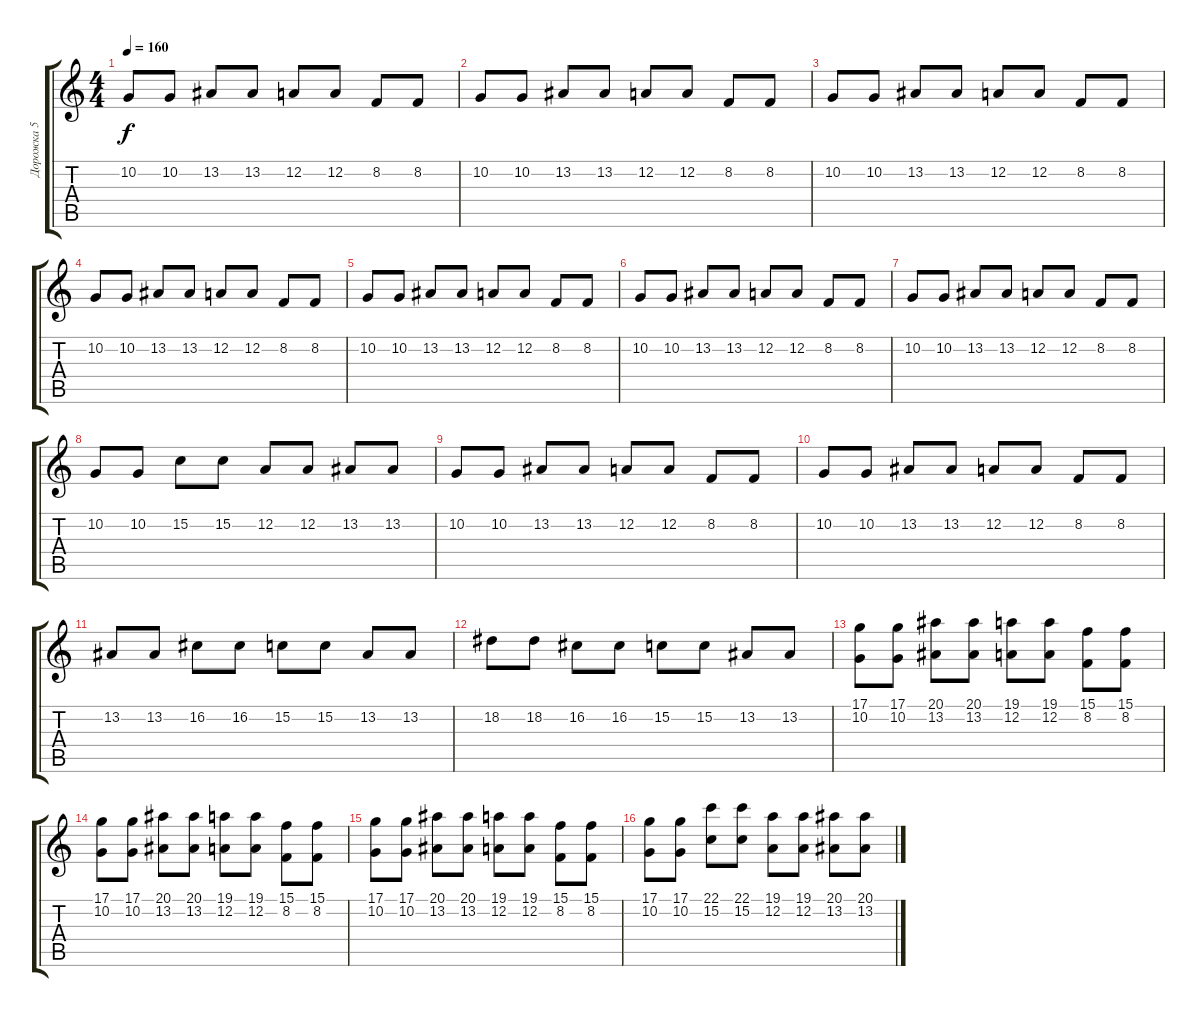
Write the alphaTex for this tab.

\track ("Дорожка 5" "Дорожка 5") {instrument stringensemble1}
\staff {score tabs}
\tuning (D4 A3 F3 C3 G2 C2) {hide}
\ts (4 4)
\tempo 160
\clef g2
\ks c
10.2.8{dy f} 10.2.8 13.2.8 13.2.8 12.2.8 12.2.8 8.2.8 8.2.8 |
10.2.8 10.2.8 13.2.8 13.2.8 12.2.8 12.2.8 8.2.8 8.2.8 |
10.2.8 10.2.8 13.2.8 13.2.8 12.2.8 12.2.8 8.2.8 8.2.8 |
10.2.8 10.2.8 13.2.8 13.2.8 12.2.8 12.2.8 8.2.8 8.2.8 |
10.2.8 10.2.8 13.2.8 13.2.8 12.2.8 12.2.8 8.2.8 8.2.8 |
10.2.8 10.2.8 13.2.8 13.2.8 12.2.8 12.2.8 8.2.8 8.2.8 |
10.2.8 10.2.8 13.2.8 13.2.8 12.2.8 12.2.8 8.2.8 8.2.8 |
10.2.8 10.2.8 15.2.8 15.2.8 12.2.8 12.2.8 13.2.8 13.2.8 |
10.2.8 10.2.8 13.2.8 13.2.8 12.2.8 12.2.8 8.2.8 8.2.8 |
10.2.8 10.2.8 13.2.8 13.2.8 12.2.8 12.2.8 8.2.8 8.2.8 |
13.2.8 13.2.8 16.2.8 16.2.8 15.2.8 15.2.8 13.2.8 13.2.8 |
18.2.8 18.2.8 16.2.8 16.2.8 15.2.8 15.2.8 13.2.8 13.2.8 |
(17.1 10.2).8 (17.1 10.2).8 (20.1 13.2).8 (20.1 13.2).8 (19.1 12.2).8 (19.1 12.2).8 (15.1 8.2).8 (15.1 8.2).8 |
(17.1 10.2).8 (17.1 10.2).8 (20.1 13.2).8 (20.1 13.2).8 (19.1 12.2).8 (19.1 12.2).8 (15.1 8.2).8 (15.1 8.2).8 |
(17.1 10.2).8 (17.1 10.2).8 (20.1 13.2).8 (20.1 13.2).8 (19.1 12.2).8 (19.1 12.2).8 (15.1 8.2).8 (15.1 8.2).8 |
(17.1 10.2).8 (17.1 10.2).8 (22.1 15.2).8 (22.1 15.2).8 (19.1 12.2).8 (19.1 12.2).8 (20.1 13.2).8 (20.1 13.2).8
